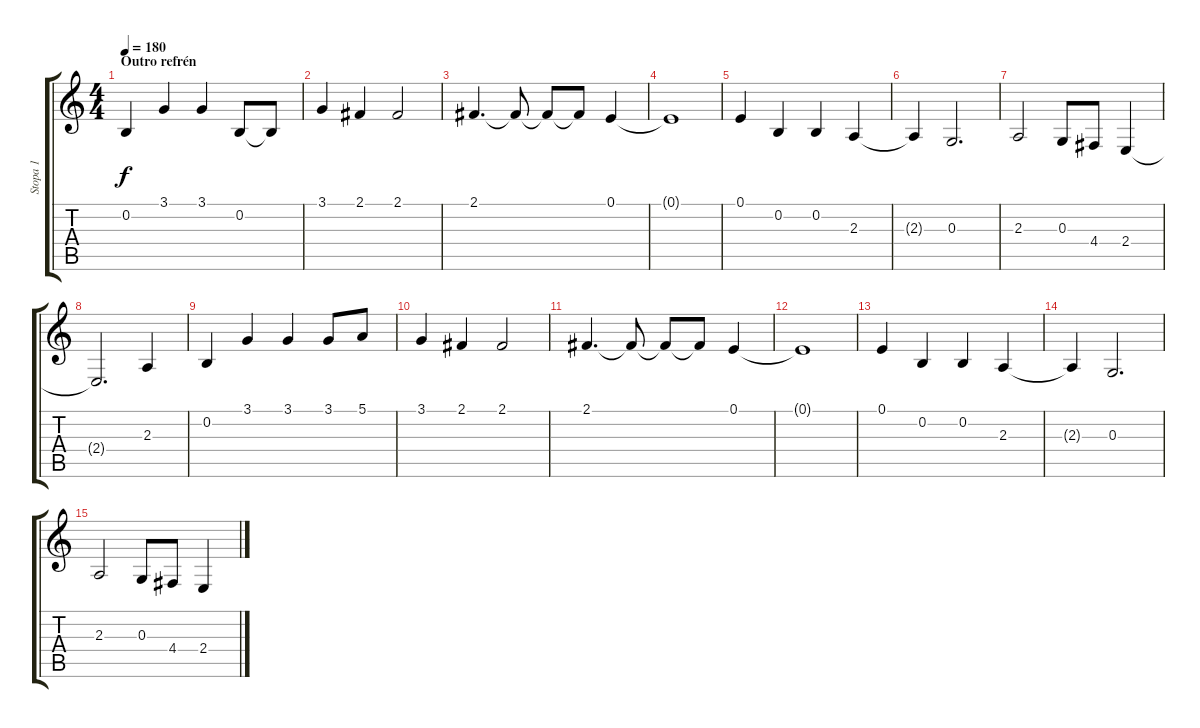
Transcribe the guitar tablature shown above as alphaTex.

\track ("Stopa 1" "Stopa 1") {instrument acousticgrandpiano}
\staff {score tabs}
\tuning (E4 B3 G3 D3 A2 E2) {hide}
\ts (4 4)
\section ("" "Outro refrén")
\tempo 180
\clef g2
\ks c
0.2.4{dy f} 3.1.4 3.1.4 0.2.8 0.2{t}.8 |
3.1.4 2.1.4 2.1.2 |
2.1.4{d} 2.1{t}.8 2.1{t}.8 2.1{t}.8 0.1.4 |
0.1{t}.1 |
0.1.4 0.2.4 0.2.4 2.3.4 |
2.3{t}.4 0.3.2{d} |
2.3.2 0.3.8 4.4.8 2.4.4 |
2.4{t}.2{d} 2.3.4 |
0.2.4 3.1.4 3.1.4 3.1.8 5.1.8 |
3.1.4 2.1.4 2.1.2 |
2.1.4{d} 2.1{t}.8 2.1{t}.8 2.1{t}.8 0.1.4 |
0.1{t}.1 |
0.1.4 0.2.4 0.2.4 2.3.4 |
2.3{t}.4 0.3.2{d} |
2.3.2 0.3.8 4.4.8 2.4.4
